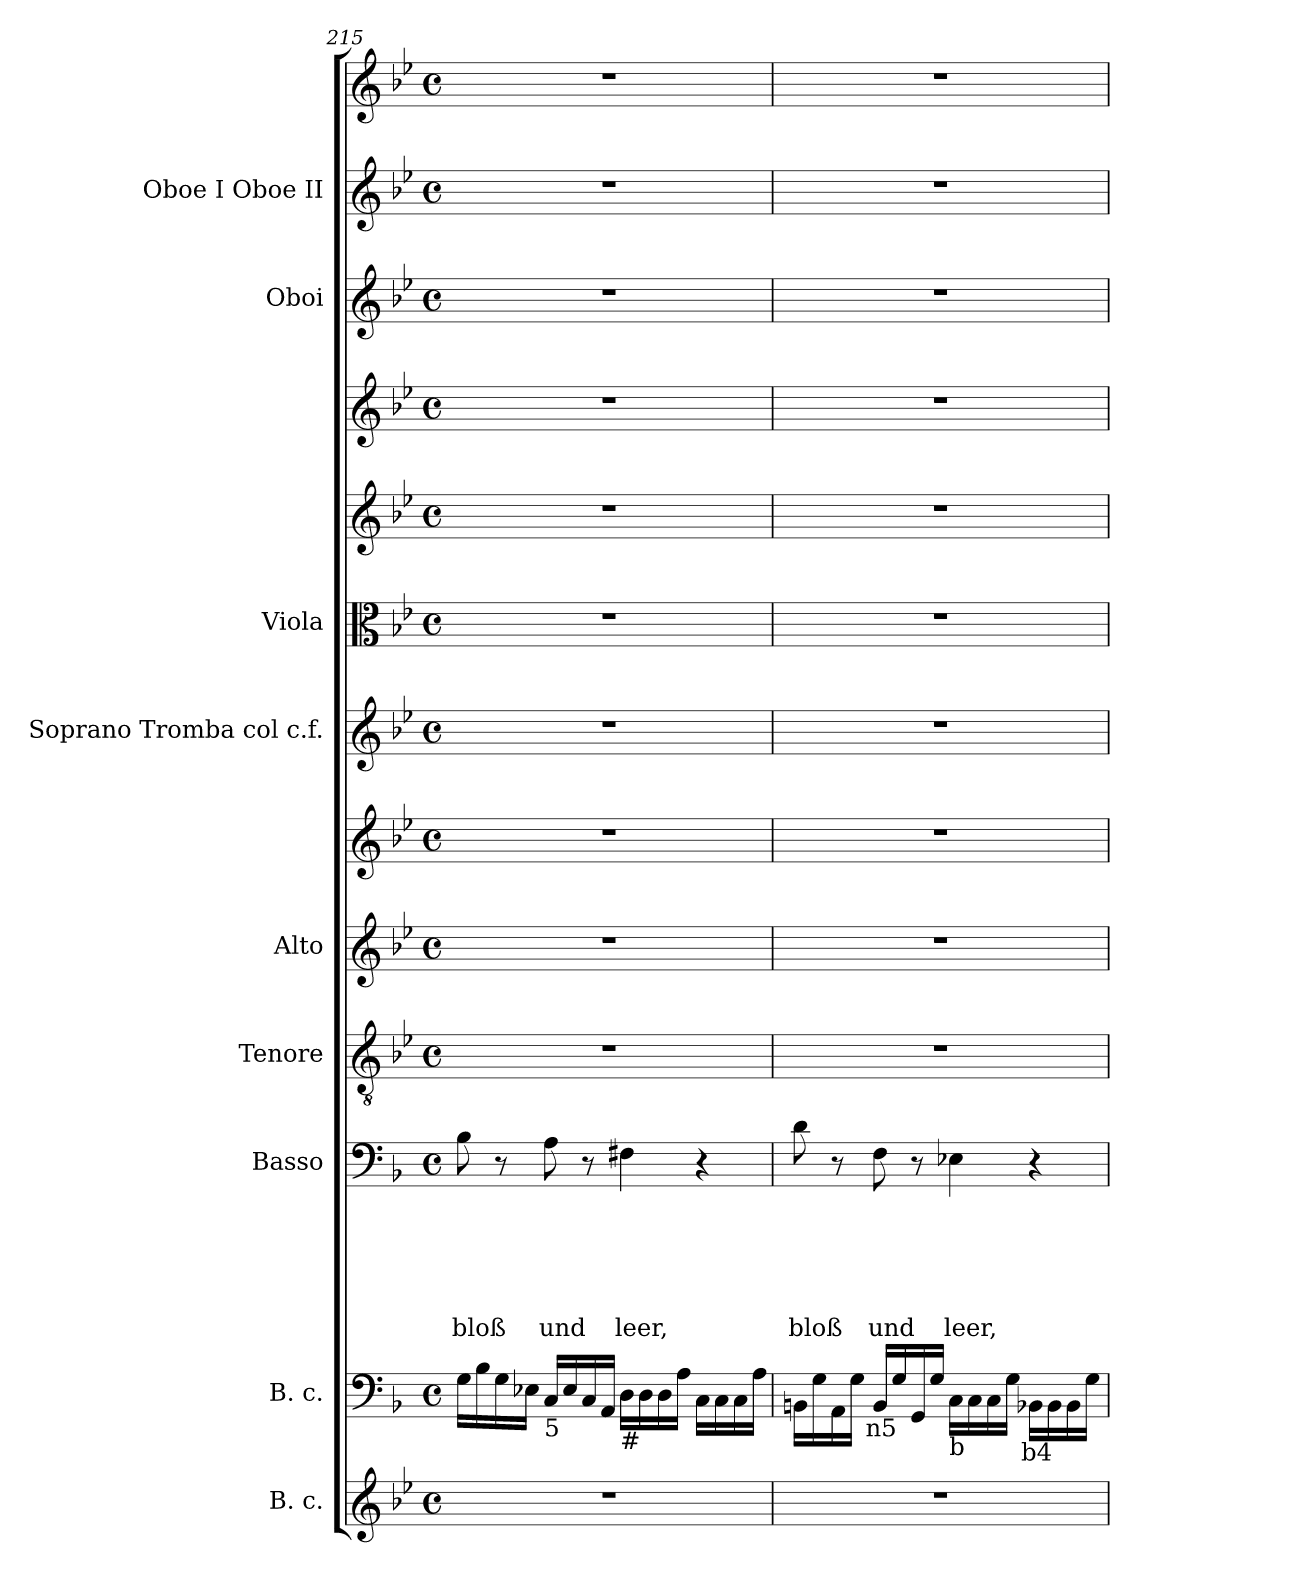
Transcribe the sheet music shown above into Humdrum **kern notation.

**kern	**kern	**kern	**text	**text	**text	**text	**text	**text	**kern	**kern	**kern	**kern	**kern	**kern	**kern	**kern	**kern	**kern
*part12	*part11	*part10	*part10	*part10	*part10	*part10	*part10	*part10	*part9	*part8	*part7	*part6	*part5	*part4	*part3	*part2	*part1	*part1
*staff13	*staff12	*staff11	*staff11	*staff11	*staff11	*staff11	*staff11	*staff11	*staff10	*staff9	*staff8	*staff7	*staff6	*staff5	*staff4	*staff3	*staff2	*staff1
*I"B. c.	*I"B. c.	*I"Basso	*	*	*	*	*	*	*I"Tenore	*I"Alto	*	*I"Soprano Tromba col c.f.	*I"Viola	*	*	*I"Oboi	*I"Oboe I Oboe II	*
*	*I'B. c.	*I'Basso	*	*	*	*	*	*	*I'Tenore	*I'Alto	*	*I'Soprano	*I'Viola	*	*	*	*I'Ob	*
*clefG2	*clefF4	*clefF4	*	*	*	*	*	*	*clefGv2	*clefG2	*clefG2	*clefG2	*clefC3	*clefG2	*clefG2	*clefG2	*clefG2	*clefG2
*k[b-e-]	*k[b-]	*k[b-]	*	*	*	*	*	*	*k[b-e-]	*k[b-e-]	*k[b-e-]	*k[b-e-]	*k[b-e-]	*k[b-e-]	*k[b-e-]	*k[b-e-]	*k[b-e-]	*k[b-e-]
*B-:	*F:	*F:	*	*	*	*	*	*	*B-:	*B-:	*B-:	*B-:	*B-:	*B-:	*B-:	*B-:	*B-:	*B-:
*M4/4	*M4/4	*M4/4	*	*	*	*	*	*	*M4/4	*M4/4	*M4/4	*M4/4	*M4/4	*M4/4	*M4/4	*M4/4	*M4/4	*M4/4
*met(c)	*met(c)	*met(c)	*	*	*	*	*	*	*met(c)	*met(c)	*met(c)	*met(c)	*met(c)	*met(c)	*met(c)	*met(c)	*met(c)	*met(c)
=215	=215	=215	=215	=215	=215	=215	=215	=215	=215	=215	=215	=215	=215	=215	=215	=215	=215	=215
!	!	!	!	!	!	!	!	!LO:LY:b	!	!	!	!	!	!	!	!	!	!
1r	16G\LL	8B-\	.	.	.	.	.	bloß	1r	1r	1r	1r	1r	1r	1r	1r	1r	1r
.	16B-\	.	.	.	.	.	.	.	.	.	.	.	.	.	.	.	.	.
.	16G\	8r	.	.	.	.	.	.	.	.	.	.	.	.	.	.	.	.
.	16E-X\JJ	.	.	.	.	.	.	.	.	.	.	.	.	.	.	.	.	.
!	!LO:TX:b:t=5	!	!	!	!	!	!	!	!	!	!	!	!	!	!	!	!	!
!	!	!	!	!	!	!	!	!LO:LY:b	!	!	!	!	!	!	!	!	!	!
.	16C</LL	8A\	.	.	.	.	.	und	.	.	.	.	.	.	.	.	.	.
.	16E-/	.	.	.	.	.	.	.	.	.	.	.	.	.	.	.	.	.
.	16C/	8r	.	.	.	.	.	.	.	.	.	.	.	.	.	.	.	.
.	16AA/JJ	.	.	.	.	.	.	.	.	.	.	.	.	.	.	.	.	.
!	!LO:TX:b:t=#	!	!	!	!	!	!	!	!	!	!	!	!	!	!	!	!	!
!	!	!	!	!	!	!	!	!LO:LY:b	!	!	!	!	!	!	!	!	!	!
.	16D\LL	4F#X\	.	.	.	.	.	leer,	.	.	.	.	.	.	.	.	.	.
.	16D\	.	.	.	.	.	.	.	.	.	.	.	.	.	.	.	.	.
.	16D\	.	.	.	.	.	.	.	.	.	.	.	.	.	.	.	.	.
.	16A\JJ	.	.	.	.	.	.	.	.	.	.	.	.	.	.	.	.	.
.	16C>\LL	4r	.	.	.	.	.	.	.	.	.	.	.	.	.	.	.	.
.	16C\	.	.	.	.	.	.	.	.	.	.	.	.	.	.	.	.	.
.	16C\	.	.	.	.	.	.	.	.	.	.	.	.	.	.	.	.	.
.	16A\JJ	.	.	.	.	.	.	.	.	.	.	.	.	.	.	.	.	.
=216	=216	=216	=216	=216	=216	=216	=216	=216	=216	=216	=216	=216	=216	=216	=216	=216	=216	=216
!	!	!	!	!	!	!	!	!LO:LY:b	!	!	!	!	!	!	!	!	!	!
*	*^	*	*	*	*	*	*	*	*	*	*	*	*	*	*	*	*	*
1r	16BBn>\LL	8...ryy	8d\	.	.	.	.	.	bloß	1r	1r	1r	1r	1r	1r	1r	1r	1r	1r
.	16G\	.	.	.	.	.	.	.	.	.	.	.	.	.	.	.	.	.	.
.	16AA\	.	8r	.	.	.	.	.	.	.	.	.	.	.	.	.	.	.	.
.	16G\JJ	.	.	.	.	.	.	.	.	.	.	.	.	.	.	.	.	.	.
!	!	!LO:TX:b:t=n5	!	!	!	!	!	!	!	!	!	!	!	!	!	!	!	!	!
.	.	2ryy	.	.	.	.	.	.	.	.	.	.	.	.	.	.	.	.	.
!	!	!	!	!	!	!	!	!	!LO:LY:b	!	!	!	!	!	!	!	!	!	!
.	16BB/LL	.	8F\	.	.	.	.	.	und	.	.	.	.	.	.	.	.	.	.
.	16G/	.	.	.	.	.	.	.	.	.	.	.	.	.	.	.	.	.	.
.	16GG/	.	8r	.	.	.	.	.	.	.	.	.	.	.	.	.	.	.	.
.	16G/JJ	.	.	.	.	.	.	.	.	.	.	.	.	.	.	.	.	.	.
!	!LO:TX:b:t=b	!	!	!	!	!	!	!	!	!	!	!	!	!	!	!	!	!	!
!	!	!	!	!	!	!	!	!	!LO:LY:b	!	!	!	!	!	!	!	!	!	!
.	16C\LL	.	4E-X\	.	.	.	.	.	leer,	.	.	.	.	.	.	.	.	.	.
.	16C\	.	.	.	.	.	.	.	.	.	.	.	.	.	.	.	.	.	.
.	16C\	.	.	.	.	.	.	.	.	.	.	.	.	.	.	.	.	.	.
.	16G\JJ	.	.	.	.	.	.	.	.	.	.	.	.	.	.	.	.	.	.
!	!	!LO:TX:b:t=b4	!	!	!	!	!	!	!	!	!	!	!	!	!	!	!	!	!
.	.	4ryy	.	.	.	.	.	.	.	.	.	.	.	.	.	.	.	.	.
.	16BB-X>\LL	.	4r	.	.	.	.	.	.	.	.	.	.	.	.	.	.	.	.
.	16BB-\	.	.	.	.	.	.	.	.	.	.	.	.	.	.	.	.	.	.
.	16BB-\	.	.	.	.	.	.	.	.	.	.	.	.	.	.	.	.	.	.
.	16G\JJ	.	.	.	.	.	.	.	.	.	.	.	.	.	.	.	.	.	.
.	.	64ryy	.	.	.	.	.	.	.	.	.	.	.	.	.	.	.	.	.
*	*v	*v	*	*	*	*	*	*	*	*	*	*	*	*	*	*	*	*	*
=	=	=	=	=	=	=	=	=	=	=	=	=	=	=	=	=	=	=
*-	*-	*-	*-	*-	*-	*-	*-	*-	*-	*-	*-	*-	*-	*-	*-	*-	*-	*-
